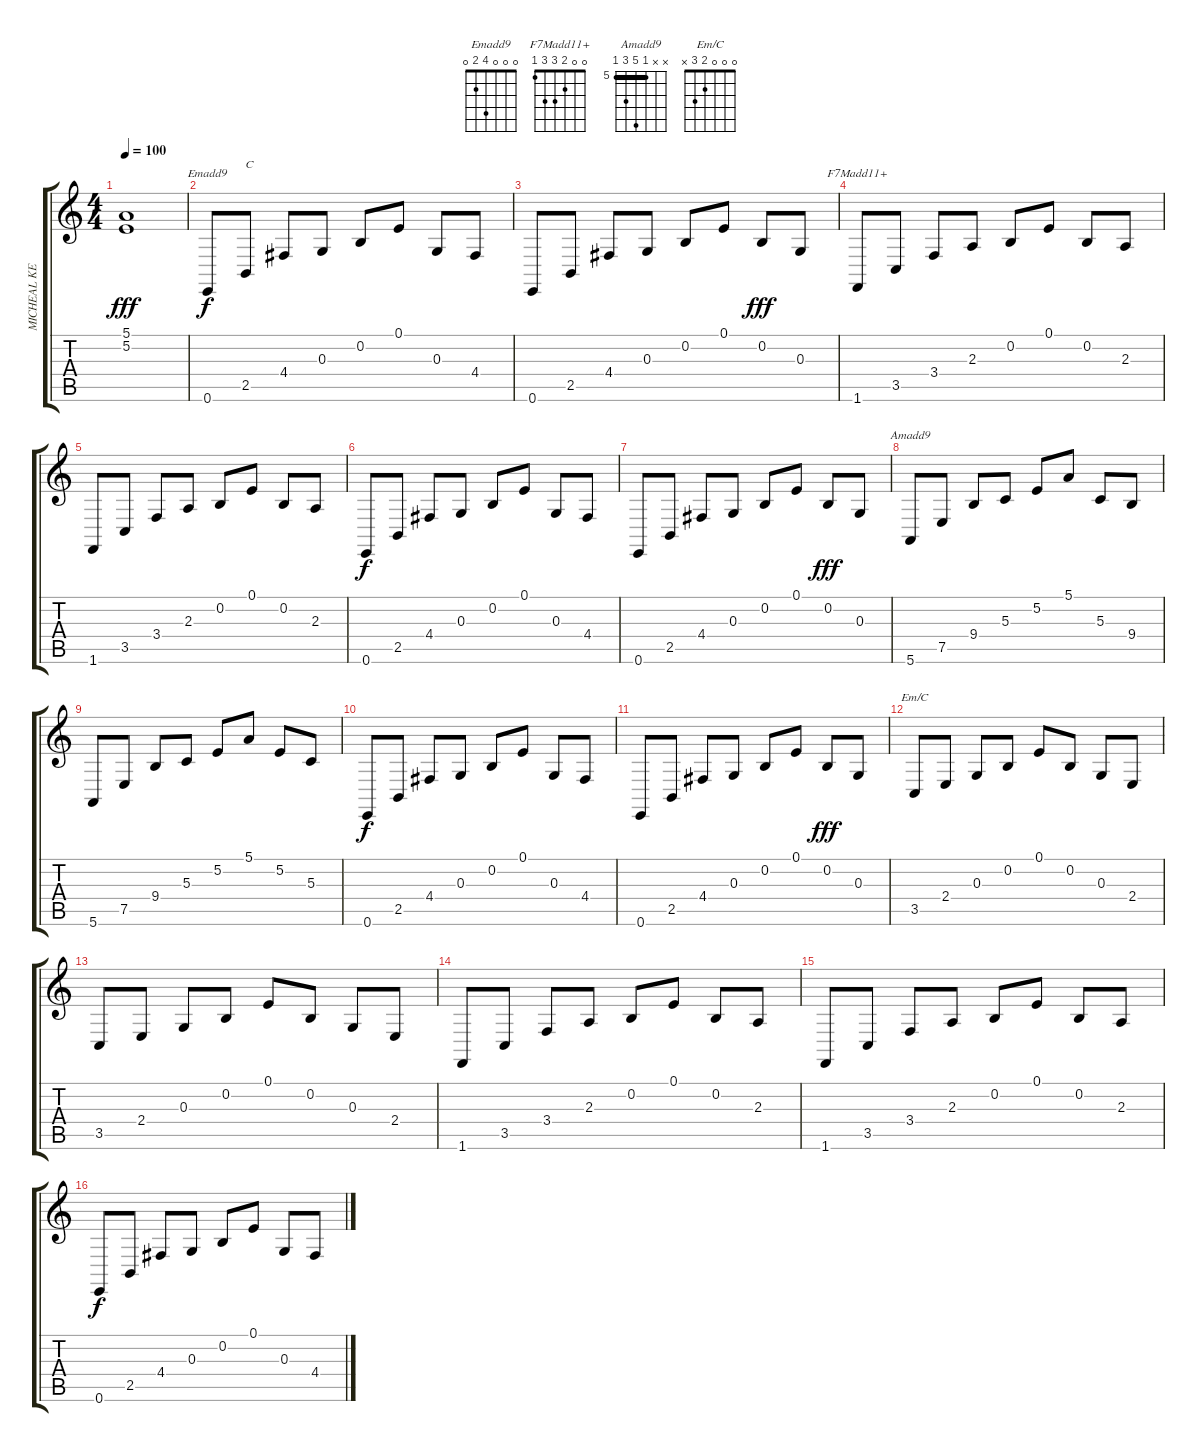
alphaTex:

\track ("MICHEAL KENNEALY" "MICHEAL KE") {instrument sitar}
\staff {score tabs}
\tuning (E4 B3 G3 D3 A2 E2) {hide}
\chord ("Emadd9" 0 0 0 4 2 0)
\chord ("F7Madd11+" 0 0 2 3 3 1)
\chord ("Amadd9" x x 5 9 7 5) {firstfret 5 barre 5}
\chord ("Em/C" 0 0 0 2 3 x)
\ts (4 4)
\tempo 100
\clef g2
\ks c
(5.1 5.2).1{dy fff} |
0.6.8{ch "Emadd9" dy f} 2.5.8{txt "C"} 4.4.8 0.3.8 0.2.8 0.1.8 0.3.8 4.4.8 |
0.6.8 2.5.8 4.4.8 0.3.8 0.2.8 0.1.8 0.2.8{dy fff} 0.3.8 |
1.6.8{ch "F7Madd11+"} 3.5.8 3.4.8 2.3.8 0.2.8 0.1.8 0.2.8 2.3.8 |
1.6.8 3.5.8 3.4.8 2.3.8 0.2.8 0.1.8 0.2.8 2.3.8 |
0.6.8{dy f} 2.5.8 4.4.8 0.3.8 0.2.8 0.1.8 0.3.8 4.4.8 |
0.6.8 2.5.8 4.4.8 0.3.8 0.2.8 0.1.8 0.2.8{dy fff} 0.3.8 |
5.6.8{ch "Amadd9"} 7.5.8 9.4.8 5.3.8 5.2.8 5.1.8 5.3.8 9.4.8 |
5.6.8 7.5.8 9.4.8 5.3.8 5.2.8 5.1.8 5.2.8 5.3.8 |
0.6.8{dy f} 2.5.8 4.4.8 0.3.8 0.2.8 0.1.8 0.3.8 4.4.8 |
0.6.8 2.5.8 4.4.8 0.3.8 0.2.8 0.1.8 0.2.8{dy fff} 0.3.8 |
3.5.8{ch "Em/C"} 2.4.8 0.3.8 0.2.8 0.1.8 0.2.8 0.3.8 2.4.8 |
3.5.8 2.4.8 0.3.8 0.2.8 0.1.8 0.2.8 0.3.8 2.4.8 |
1.6.8 3.5.8 3.4.8 2.3.8 0.2.8 0.1.8 0.2.8 2.3.8 |
1.6.8 3.5.8 3.4.8 2.3.8 0.2.8 0.1.8 0.2.8 2.3.8 |
0.6.8{dy f} 2.5.8 4.4.8 0.3.8 0.2.8 0.1.8 0.3.8 4.4.8
